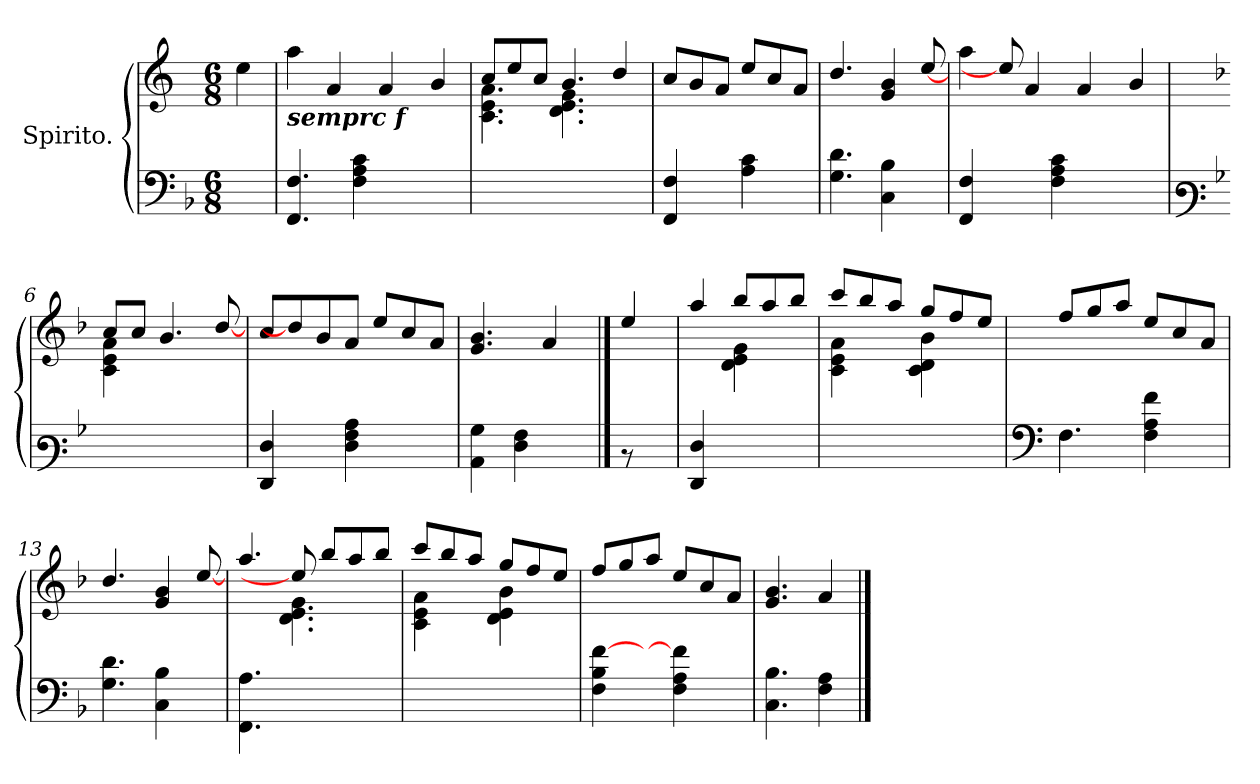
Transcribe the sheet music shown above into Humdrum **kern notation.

**kern	**kern
*part1	*part1
*staff2	*staff1
*I"Spirito.	*
*clefF4	*clefG3
*k[b-]	*
*M6/8	*M6/8
=	=
4ryy	4cc\
=1	=1
!	!LO:TX:b:Bi:t=semprc f
4.FF/ 4.F/	4ff\
.	4f/
4F\ 4A\ 4c\	.
.	4f/
4.ryy	.
.	4g/
=2	=2
*	*^
1ryy	8a/L	4.A\ 4.c\ 4.f\
.	8cc/	.
.	8a/J	.
.	4.g/	4.B\ 4.c\ 4.e\
.	4b/	4ryy
*	*v	*v
=3	=3
4FF/ 4F/	8a/L
.	8g/
8ryy	8f/J
4A\ 4c\	8cc/L
.	8a/
8ryy	8f/J
=4	=4
4.G\ 4.d\	4.b/
4C\ 4B-\	4e/ 4g/
8ryy	[8cc/
=5	=5
4FF/ 4F/	4ff\
4ryy	8cc/]
.	4f/
4F\ 4A\ 4c\	.
.	4f/
4.ryy	.
.	4g/
!!LO:LB:g=z
=6	=6
*clefF3	*
*k[b-]	*k[b-]
*	*^
2.ryy	8a/L	4A\ 4c\ 4f\
.	8a/J	.
.	4.g/	2ryy
.	[8b-/	.
*	*v	*v
=7	=7
4FF/ 4F/	8a/L
.	8b-/]
8ryy	8g/
4F\ 4A\ 4c\	8f/J
.	8cc/L
4ryy	8a/
.	8f/J
=8	=8
4C\ 4B-\	4.e/ 4.g/
4F\ 4A\	.
.	4f/
8ryy	.
==9	==9
8rD	4cc/
8ryy	.
=10	=10
*	*^
4FF/ 4F/	4ff/	4ryy
4.ryy	8gg/L	4B-\ 4c\ 4e\
.	8ff/	.
.	8gg/J	8ryy
=11	=11	=11
2.ryy	8aa/L	4A\ 4c\ 4f\
.	8gg/	.
.	8ff/J	8ryy
.	8ee/L	4A\ 4B-\ 4g\
.	8dd/	.
.	8cc/J	8ryy
*	*v	*v
!!LO:LB:g=z
=12	=12
*clefF4	*
*^	*
4.ryy	4.F\	(<8dd/L
.	.	8ee/
.	.	8ff/J
4F\ 4A\ 4f\)	8ryy	8cc/L
.	4ryy	8a/
8ryy	.	8f/J
*v	*v	*
=13	=13
4.G\ 4.d\	4.b-/
4C\ 4B-\	4e/ 4g/
8ryy	[8cc/
=14	=14
*	*^
4.FF\ 4.A\	4.ff/	4.ryy
2ryy	8cc/]	4.B-\ 4.c\ 4.e\
.	8gg/L	.
.	8ff/	.
.	8gg/J	8ryy
=15	=15	=15
2.ryy	8aa/L	4A\ 4c\ 4f\
.	8gg/	.
.	8ff/J	8ryy
.	8ee/L	4B-\ 4c\ 4g\
.	8dd/	.
.	8cc/J	8ryy
*	*v	*v
=16	=16
4F\ 4B-\ [<4f\	8dd/L
.	8ee/
8ryy	8ff/J
4F\ 4A\ 4f\]	8cc/L
.	8a/
8ryy	8f/J
=17	=17
4.C\ 4.B-\	4.e/ 4.g/
4F\ 4A\	4f/
==	==
*-	*-
